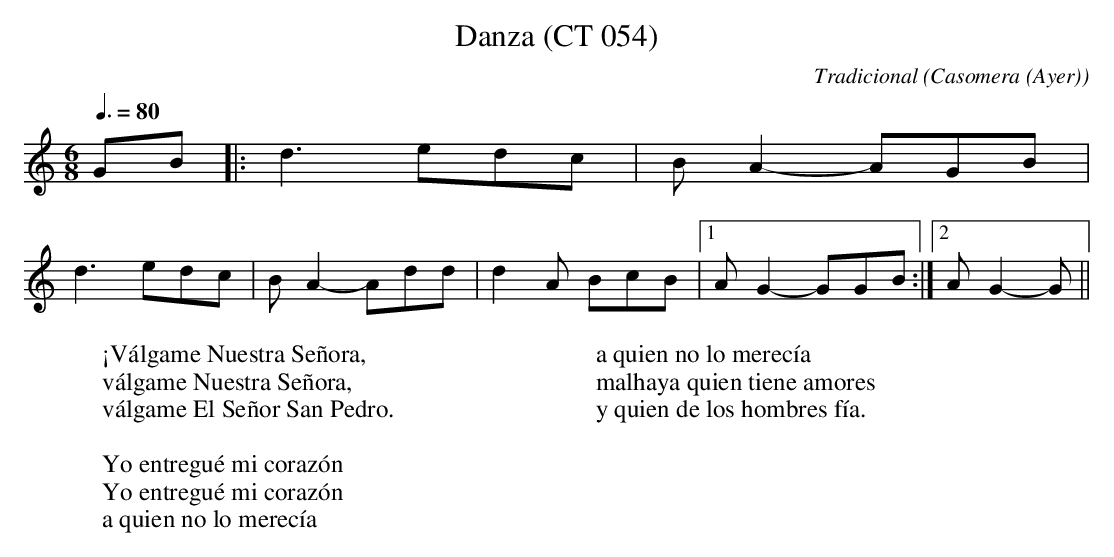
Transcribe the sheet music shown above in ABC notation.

X:1
T:Danza (CT 054)
C:Tradicional
O:Casomera (Ayer)
M:6/8
L:1/8
Q:3/8=80
K:C
GB|:d3 edc|BA2- AGB|
d3 edc|BA2- Add|d2A BcB|[1 AG2- GGB:|[2 AG2- G||
W:¡Válgame Nuestra Señora,
W:válgame Nuestra Señora,
W:válgame El Señor San Pedro.
W:
W:Yo entregué mi corazón
W:Yo entregué mi corazón
W:a quien no lo merecía
W:
W:a quien no lo merecía
W:malhaya quien tiene amores
W:y quien de los hombres fía.
W:
